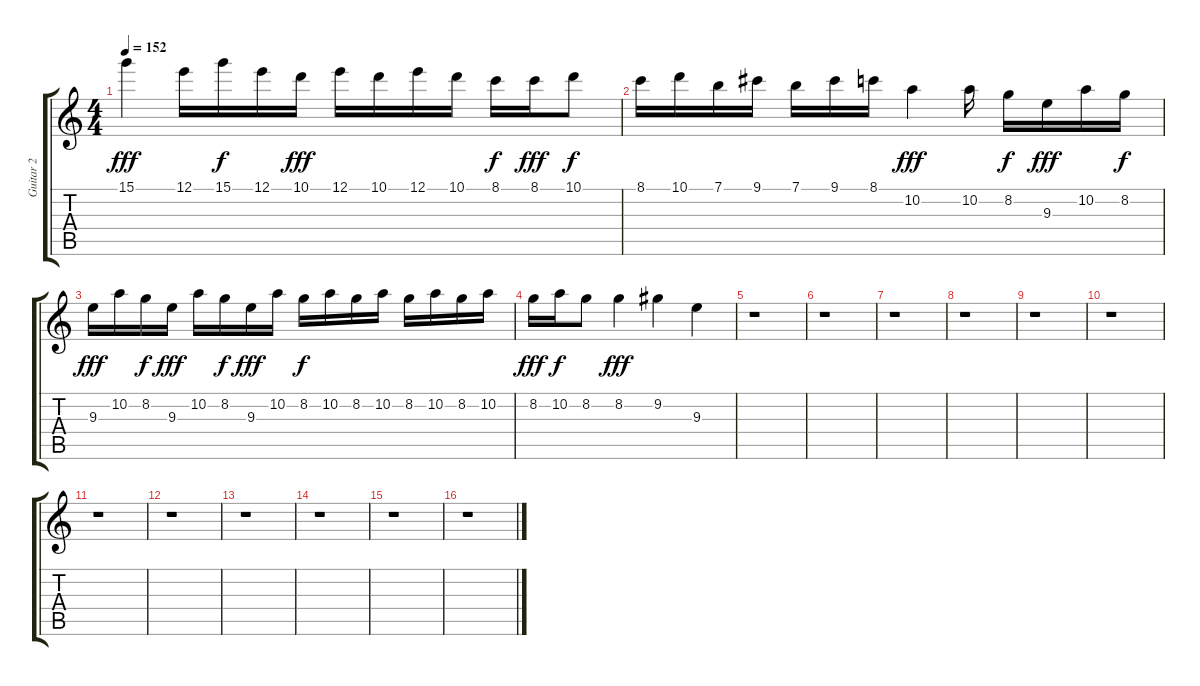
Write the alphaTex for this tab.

\track ("Guitar 2" "Guitar 2") {instrument overdrivenguitar}
\staff {score tabs}
\tuning (E4 B3 G3 D3 A2 E2) {hide}
\ts (4 4)
\tempo 152
\clef g2
\ks c
15.1.4{dy fff} 12.1.16 15.1.16{dy f} 12.1.16 10.1.16{dy fff} 12.1.16 10.1.16 12.1.16 10.1.16 8.1.16{dy f} 8.1.16{dy fff} 10.1.8{dy f} |
8.1.16 10.1.16 7.1.16 9.1.16 7.1.16 9.1.16 8.1.16 10.2.4{dy fff} 10.2.16 8.2.16{dy f} 9.3.16{dy fff} 10.2.16 8.2.16{dy f} |
9.3.16{dy fff} 10.2.16 8.2.16{dy f} 9.3.16{dy fff} 10.2.16 8.2.16{dy f} 9.3.16{dy fff} 10.2.16 8.2.16{dy f} 10.2.16 8.2.16 10.2.16 8.2.16 10.2.16 8.2.16 10.2.16 |
8.2.16{dy fff} 10.2.16{dy f} 8.2.8 8.2.4{dy fff} 9.2.4 9.3.4 |
r.1 |
r.1 |
r.1 |
r.1 |
r.1 |
r.1 |
r.1 |
r.1 |
r.1 |
r.1 |
r.1 |
r.1
